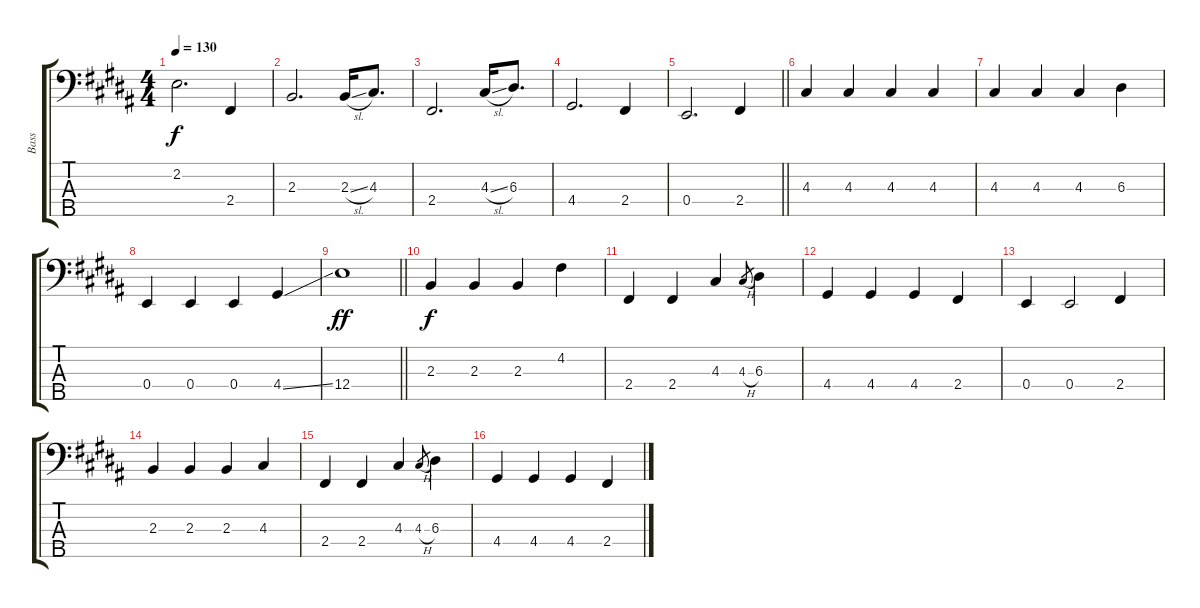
\track ("Bass" "Bass") {instrument electricbassfinger}
\staff {score tabs}
\tuning (G2 D2 A1 E1 B0) {hide}
\ts (4 4)
\tempo 130
\clef f4
\ks b
2.2.2{d dy f} 2.4.4 |
2.3.2{d} 2.3{sl}.16 4.3.8{d} |
2.4.2{d} 4.3{sl}.16 6.3.8{d} |
4.4.2{d} 2.4.4 |
\barLineRight lightlight
0.4.2{d} 2.4.4 |
4.3.4 4.3.4 4.3.4 4.3.4 |
4.3.4 4.3.4 4.3.4 6.3.4 |
0.4.4 0.4.4 0.4.4 4.4{ss}.4 |
\barLineRight lightlight
12.4.1{dy ff} |
2.3.4{dy f} 2.3.4 2.3.4 4.2.4 |
2.4.4 2.4.4 4.3.4 4.3{h}.8{gr} 6.3.4 |
4.4.4 4.4.4 4.4.4 2.4.4 |
0.4.4 0.4.2 2.4.4 |
2.3.4 2.3.4 2.3.4 4.3.4 |
2.4.4 2.4.4 4.3.4 4.3{h}.8{gr} 6.3.4 |
4.4.4 4.4.4 4.4.4 2.4.4
